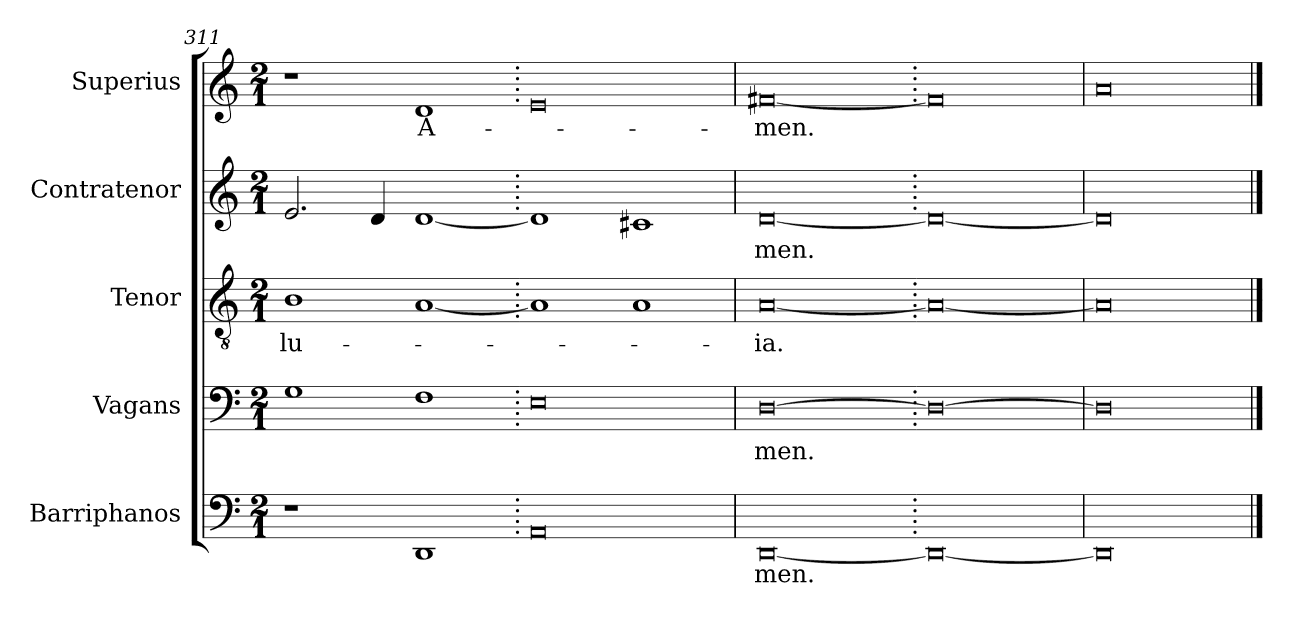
**kern	**text	**kern	**text	**kern	**text	**kern	**text	**kern	**text
*part5	*part5	*part4	*part4	*part3	*part3	*part2	*part2	*part1	*part1
*staff5	*staff5	*staff4	*staff4	*staff3	*staff3	*staff2	*staff2	*staff1	*staff1
*I"Barriphanos	*	*I"Vagans	*	*I"Tenor	*	*I"Contratenor	*	*I"Superius	*
*I'Bp	*	*I'V	*	*I'T	*	*I'Ct	*	*I'S	*
*clefF4	*	*clefF4	*	*clefGv2	*	*clefG2	*	*clefG2	*
*k[]	*	*k[]	*	*k[]	*	*k[]	*	*k[]	*
*M2/1	*	*M2/1	*	*M2/1	*	*M2/1	*	*M2/1	*
=311	=311	=311	=311	=311	=311	=311	=311	=311	=311
1r	.	1G	.	1B	-lu-	2.e/	.	1r	.
.	.	.	.	.	.	4d/	.	.	.
1DD	.	1F	.	[1A	.	[1d	.	1d	A-
=312.	=312.	=312.	=312.	=312.	=312.	=312.	=312.	=312.	=312.
0AA	.	0E	.	1A]	.	1d]	.	0e	.
.	.	.	.	1A	.	1c#X	.	.	.
=313	=313	=313	=313	=313	=313	=313	=313	=313	=313
[0DD	-men.	[0D	-men.	[0A	-ia.	[0d	-men.	[0f#X	-men.
=314.	=314.	=314.	=314.	=314.	=314.	=314.	=314.	=314.	=314.
0DD_	.	0D_	.	0A_	.	0d_	.	0f#]	.
=315	=315	=315	=315	=315	=315	=315	=315	=315	=315
0DD]	.	0D]	.	0A]	.	0d]	.	0a	.
==	==	==	==	==	==	==	==	==	==
*-	*-	*-	*-	*-	*-	*-	*-	*-	*-
